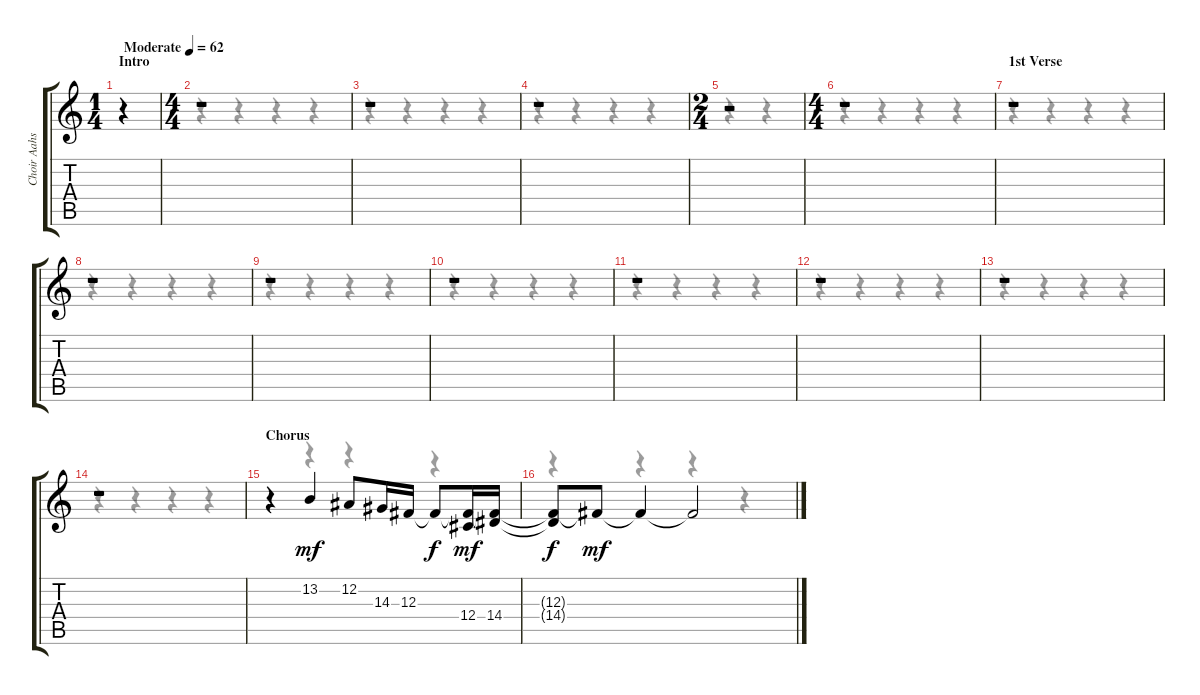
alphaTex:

\track ("Choir Aahs (Duff_Izzy)" "Choir Aahs") {instrument choiraahs}
\staff {score tabs}
\tuning (Eb4 Bb3 Gb3 Db3 Ab2 Eb2) {hide}
\voice
\ts (1 4)
\section ("" "Intro")
\tempo (62 "Moderate")
\clef g2
\ks c
r.4{dy mf instrument choiraahs} |
\ts (4 4)
r.1 |
r.1 |
r.1 |
\ts (2 4)
r.2 |
\ts (4 4)
r.1 |
\section ("" "1st Verse")
r.1 |
r.1 |
r.1 |
r.1 |
r.1 |
r.1 |
r.1 |
r.1 |
\section ("" "Chorus")
r.4 13.2.4 12.2.8 14.3.16 12.3.16 12.3{t}.8{dy f} (12.3{t} 12.4).16{dy mf} (12.3{t} 14.4).16 |
(12.3{t} 14.4{t}).8{dy f} 12.3{t}.8{dy mf} 12.3{t}.4 12.3{t}.2
\voice
\clef g2
\ottava regular
\simile none
\ks c
r.4{dy f} |
r.4 r.4 r.4 r.4 |
r.4 r.4 r.4 r.4 |
r.4 r.4 r.4 r.4 |
r.4 r.4 |
r.4 r.4 r.4 r.4 |
r.4 r.4 r.4 r.4 |
r.4 r.4 r.4 r.4 |
r.4 r.4 r.4 r.4 |
r.4 r.4 r.4 r.4 |
r.4 r.4 r.4 r.4 |
r.4 r.4 r.4 r.4 |
r.4 r.4 r.4 r.4 |
r.4 r.4 r.4 r.4 |
r.4 r.4 r.4 r.4 |
r.4 r.4 r.4 r.4
